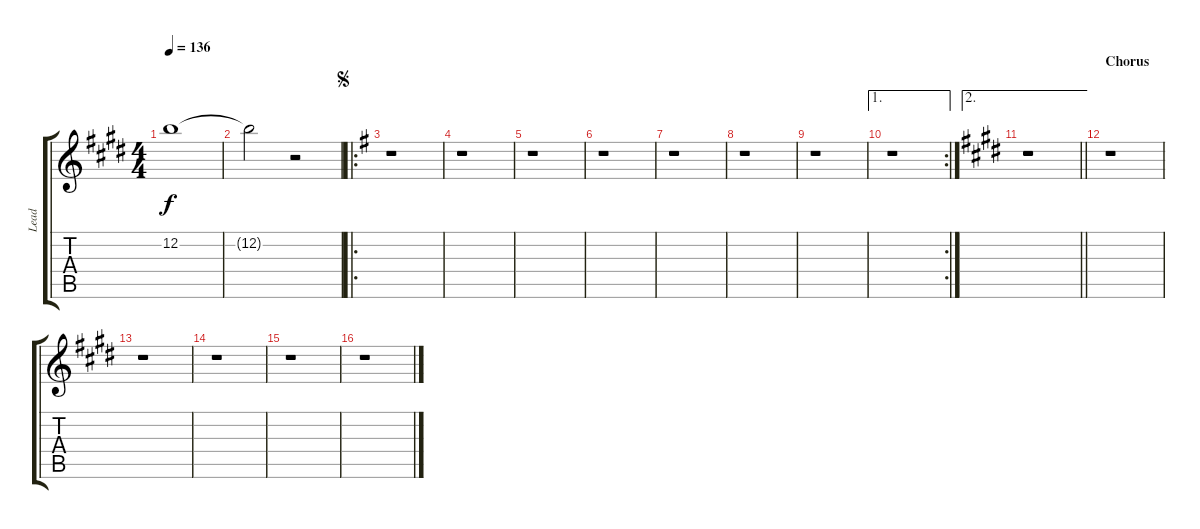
\track ("Lead" "Lead") {instrument distortionguitar}
\staff {score tabs}
\tuning (E4 B3 G3 D3 A2 E2) {hide}
\ts (4 4)
\tempo 136
\clef g2
\ks c#minor
12.2{t}.1{dy f} |
12.2{t}.2 r.2 |
\ro
\jump segno
\ks g
r.1 |
r.1 |
r.1 |
r.1 |
r.1 |
r.1 |
r.1 |
\ae 1
\rc 2
r.1 |
\ae 2
\barLineRight lightlight
\ks e
r.1 |
\section ("" "Chorus")
\ks c#minor
r.1 |
r.1 |
r.1 |
r.1 |
r.1
